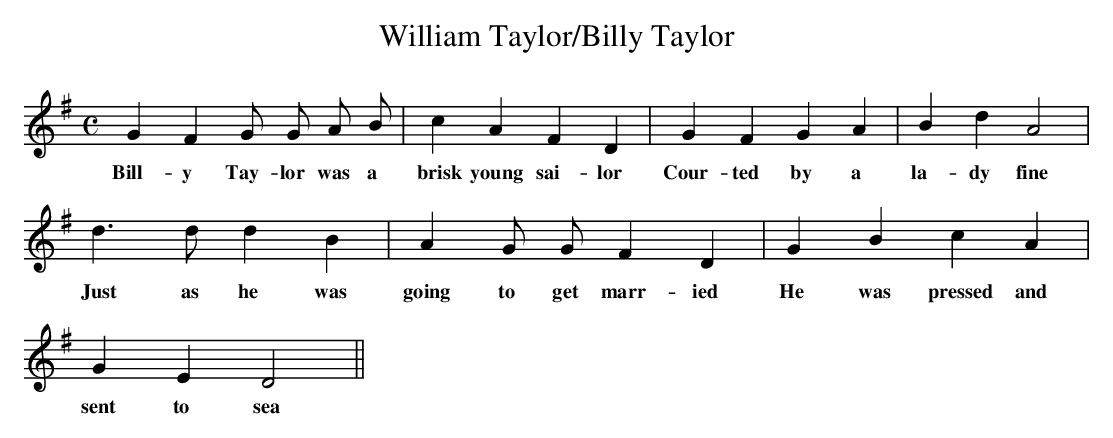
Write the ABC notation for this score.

X:1
T:William Taylor/Billy Taylor
M:C
L:1/4
K:G
G F G/ G/ A/ B/ | c A F D | G F G A | B d A2 |
w:Bill-y Tay-lor was a brisk young sai-lor Cour-ted by a la-dy fine
d> d d B | A G/ G/ F D | G B c A |
w:Just as he was going to get marr-ied He was pressed and
G E D2 ||
w:sent to sea
